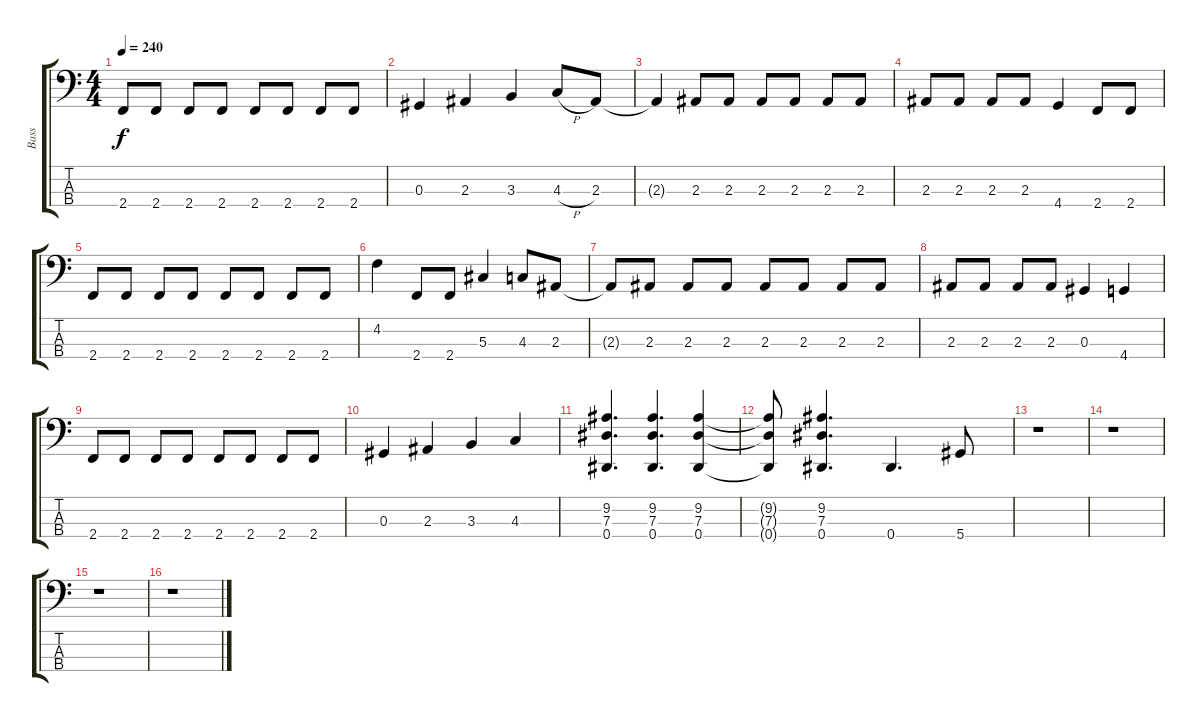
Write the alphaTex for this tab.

\track ("Bass" "Bass") {instrument electricbassfinger}
\staff {score tabs}
\tuning (Gb2 Db2 Ab1 Eb1) {hide}
\ts (4 4)
\tempo 240
\clef f4
\ks c
2.4.8{dy f} 2.4.8 2.4.8 2.4.8 2.4.8 2.4.8 2.4.8 2.4.8 |
0.3.4 2.3.4 3.3.4 4.3{h}.8 2.3.8 |
2.3{t}.4 2.3.8 2.3.8 2.3.8 2.3.8 2.3.8 2.3.8 |
2.3.8 2.3.8 2.3.8 2.3.8 4.4.4 2.4.8 2.4.8 |
2.4.8 2.4.8 2.4.8 2.4.8 2.4.8 2.4.8 2.4.8 2.4.8 |
4.2.4 2.4.8 2.4.8 5.3.4 4.3.8 2.3.8 |
2.3{t}.8 2.3.8 2.3.8 2.3.8 2.3.8 2.3.8 2.3.8 2.3.8 |
2.3.8 2.3.8 2.3.8 2.3.8 0.3.4 4.4.4 |
2.4.8 2.4.8 2.4.8 2.4.8 2.4.8 2.4.8 2.4.8 2.4.8 |
0.3.4 2.3.4 3.3.4 4.3.4 |
(9.2 7.3 0.4).4{d} (9.2 7.3 0.4).4{d} (9.2 7.3 0.4).4 |
(9.2{t} 7.3{t} 0.4{t}).8 (9.2 7.3 0.4).4{d} 0.4.4{d} 5.4.8 |
r.1 |
r.1 |
r.1 |
r.1
